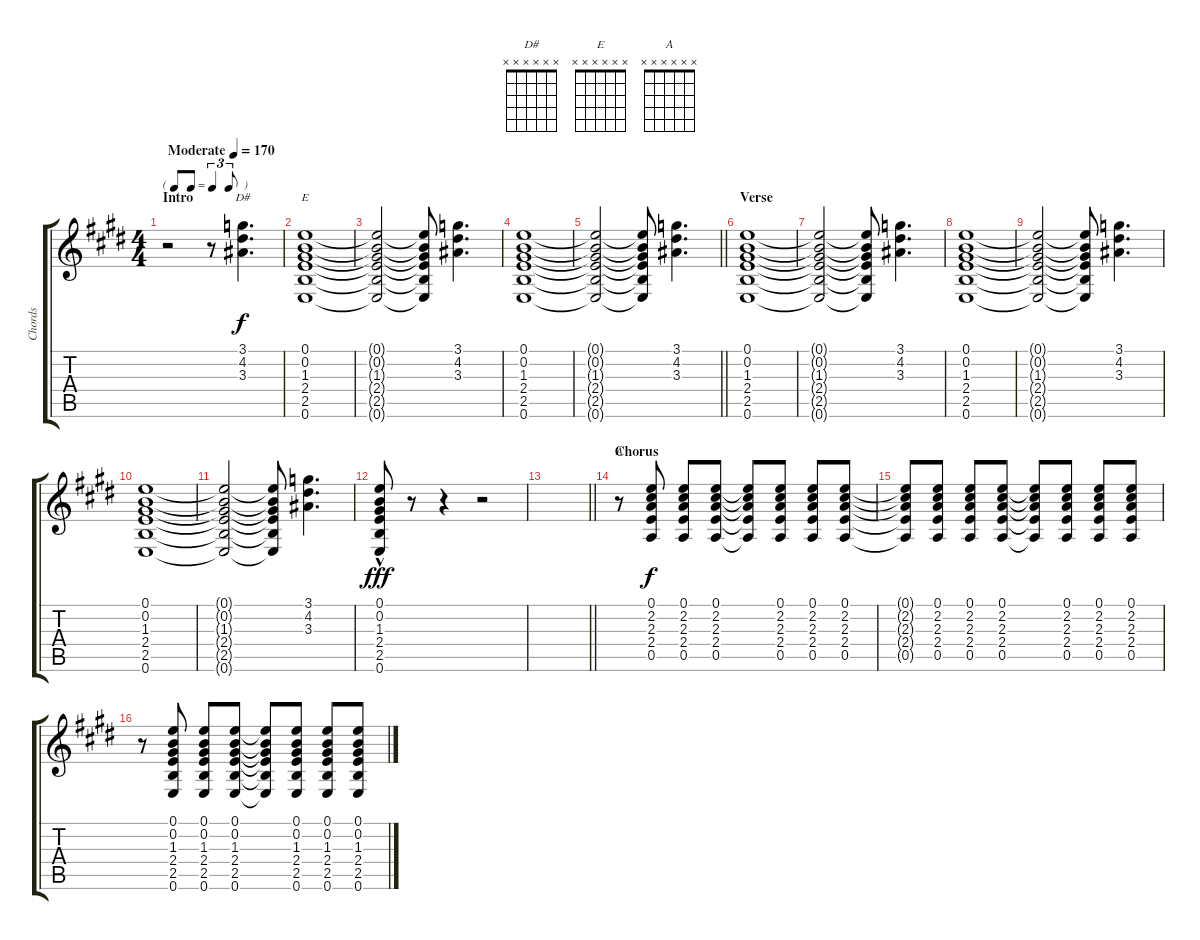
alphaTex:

\track ("Chords" "Chords") {instrument acousticguitarsteel}
\staff {score tabs}
\tuning (E4 B3 G3 D3 A2 E2) {hide}
\chord ("D#" x x x x x x)
\chord ("E" x x x x x x)
\chord ("A" x x x x x x)
\ts (4 4)
\tf triplet8th
\section ("" "Intro")
\tempo (170 "Moderate")
\clef g2
\ks e
r.2{dy f instrument acousticguitarsteel} r.8 (3.1 4.2 3.3).4{d ch "D#"} |
(0.1 0.2 1.3 2.4 2.5 0.6).1{ch "E"} |
(0.1{t} 0.2{t} 1.3{t} 2.4{t} 2.5{t} 0.6{t}).2 (0.1{t} 0.2{t} 1.3{t} 2.4{t} 2.5{t} 0.6{t}).8 (3.1 4.2 3.3).4{d} |
(0.1 0.2 1.3 2.4 2.5 0.6).1 |
\barLineRight lightlight
(0.1{t} 0.2{t} 1.3{t} 2.4{t} 2.5{t} 0.6{t}).2 (0.1{t} 0.2{t} 1.3{t} 2.4{t} 2.5{t} 0.6{t}).8 (3.1 4.2 3.3).4{d} |
\section ("" "Verse")
(0.1 0.2 1.3 2.4 2.5 0.6).1 |
(0.1{t} 0.2{t} 1.3{t} 2.4{t} 2.5{t} 0.6{t}).2 (0.1{t} 0.2{t} 1.3{t} 2.4{t} 2.5{t} 0.6{t}).8 (3.1 4.2 3.3).4{d} |
(0.1 0.2 1.3 2.4 2.5 0.6).1 |
(0.1{t} 0.2{t} 1.3{t} 2.4{t} 2.5{t} 0.6{t}).2 (0.1{t} 0.2{t} 1.3{t} 2.4{t} 2.5{t} 0.6{t}).8 (3.1 4.2 3.3).4{d} |
(0.1 0.2 1.3 2.4 2.5 0.6).1 |
(0.1{t} 0.2{t} 1.3{t} 2.4{t} 2.5{t} 0.6{t}).2 (0.1{t} 0.2{t} 1.3{t} 2.4{t} 2.5{t} 0.6{t}).8 (3.1 4.2 3.3).4{d} |
(0.1{hac} 0.2{hac} 1.3{hac} 2.4{hac} 2.5{hac} 0.6{hac}).8{dy fff} r.8 r.4 r.2 |
\barLineRight lightlight
|
\section ("" "Chorus")
r.8{ch "A"} (0.1 2.2 2.3 2.4 0.5).8{dy f} (0.1 2.2 2.3 2.4 0.5).8 (0.1 2.2 2.3 2.4 0.5).8 (0.1{t} 2.2{t} 2.3{t} 2.4{t} 0.5{t}).8 (0.1 2.2 2.3 2.4 0.5).8 (0.1 2.2 2.3 2.4 0.5).8 (0.1 2.2 2.3 2.4 0.5).8 |
(0.1{t} 2.2{t} 2.3{t} 2.4{t} 0.5{t}).8 (0.1 2.2 2.3 2.4 0.5).8 (0.1 2.2 2.3 2.4 0.5).8 (0.1 2.2 2.3 2.4 0.5).8 (0.1{t} 2.2{t} 2.3{t} 2.4{t} 0.5{t}).8 (0.1 2.2 2.3 2.4 0.5).8 (0.1 2.2 2.3 2.4 0.5).8 (0.1 2.2 2.3 2.4 0.5).8 |
r.8 (0.1 0.2 1.3 2.4 2.5 0.6).8 (0.1 0.2 1.3 2.4 2.5 0.6).8 (0.1 0.2 1.3 2.4 2.5 0.6).8 (0.1{t} 0.2{t} 1.3{t} 2.4{t} 2.5{t} 0.6{t}).8 (0.1 0.2 1.3 2.4 2.5 0.6).8 (0.1 0.2 1.3 2.4 2.5 0.6).8 (0.1 0.2 1.3 2.4 2.5 0.6).8
